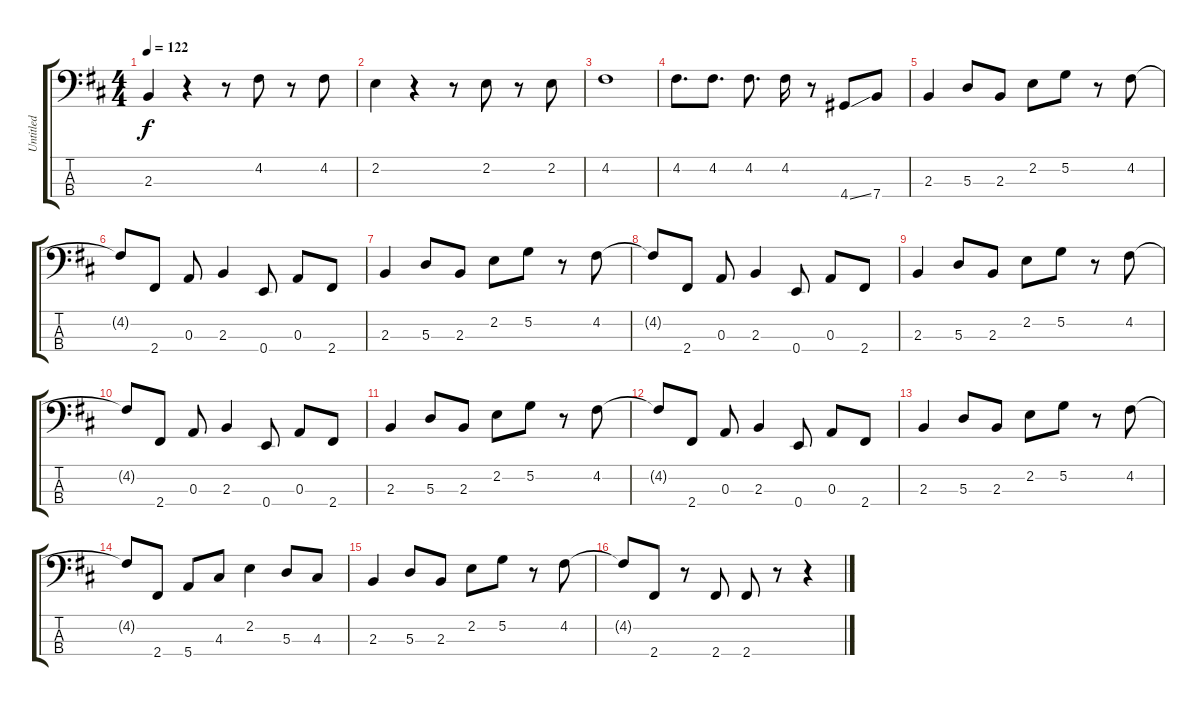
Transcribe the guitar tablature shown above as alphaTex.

\track ("Untitled" "Untitled") {instrument electricbassfinger}
\staff {score tabs}
\tuning (G2 D2 A1 E1) {hide}
\ts (4 4)
\tempo 122
\clef f4
\ks d
2.3.4{dy f} r.4 r.8 4.2.8 r.8 4.2.8 |
2.2.4 r.4 r.8 2.2.8 r.8 2.2.8 |
4.2.1 |
4.2.8{d} 4.2.8{d} 4.2.8{d} 4.2.16 r.8 4.4{ss}.8 7.4.8 |
2.3.4 5.3.8 2.3.8 2.2.8 5.2.8 r.8 4.2.8 |
4.2{t}.8 2.4.8 0.3.8 2.3.4 0.4.8 0.3.8 2.4.8 |
2.3.4 5.3.8 2.3.8 2.2.8 5.2.8 r.8 4.2.8 |
4.2{t}.8 2.4.8 0.3.8 2.3.4 0.4.8 0.3.8 2.4.8 |
2.3.4 5.3.8 2.3.8 2.2.8 5.2.8 r.8 4.2.8 |
4.2{t}.8 2.4.8 0.3.8 2.3.4 0.4.8 0.3.8 2.4.8 |
2.3.4 5.3.8 2.3.8 2.2.8 5.2.8 r.8 4.2.8 |
4.2{t}.8 2.4.8 0.3.8 2.3.4 0.4.8 0.3.8 2.4.8 |
2.3.4 5.3.8 2.3.8 2.2.8 5.2.8 r.8 4.2.8 |
4.2{t}.8 2.4.8 5.4.8 4.3.8 2.2.4 5.3.8 4.3.8 |
2.3.4 5.3.8 2.3.8 2.2.8 5.2.8 r.8 4.2.8 |
4.2{t}.8 2.4.8 r.8 2.4.8 2.4.8 r.8 r.4
